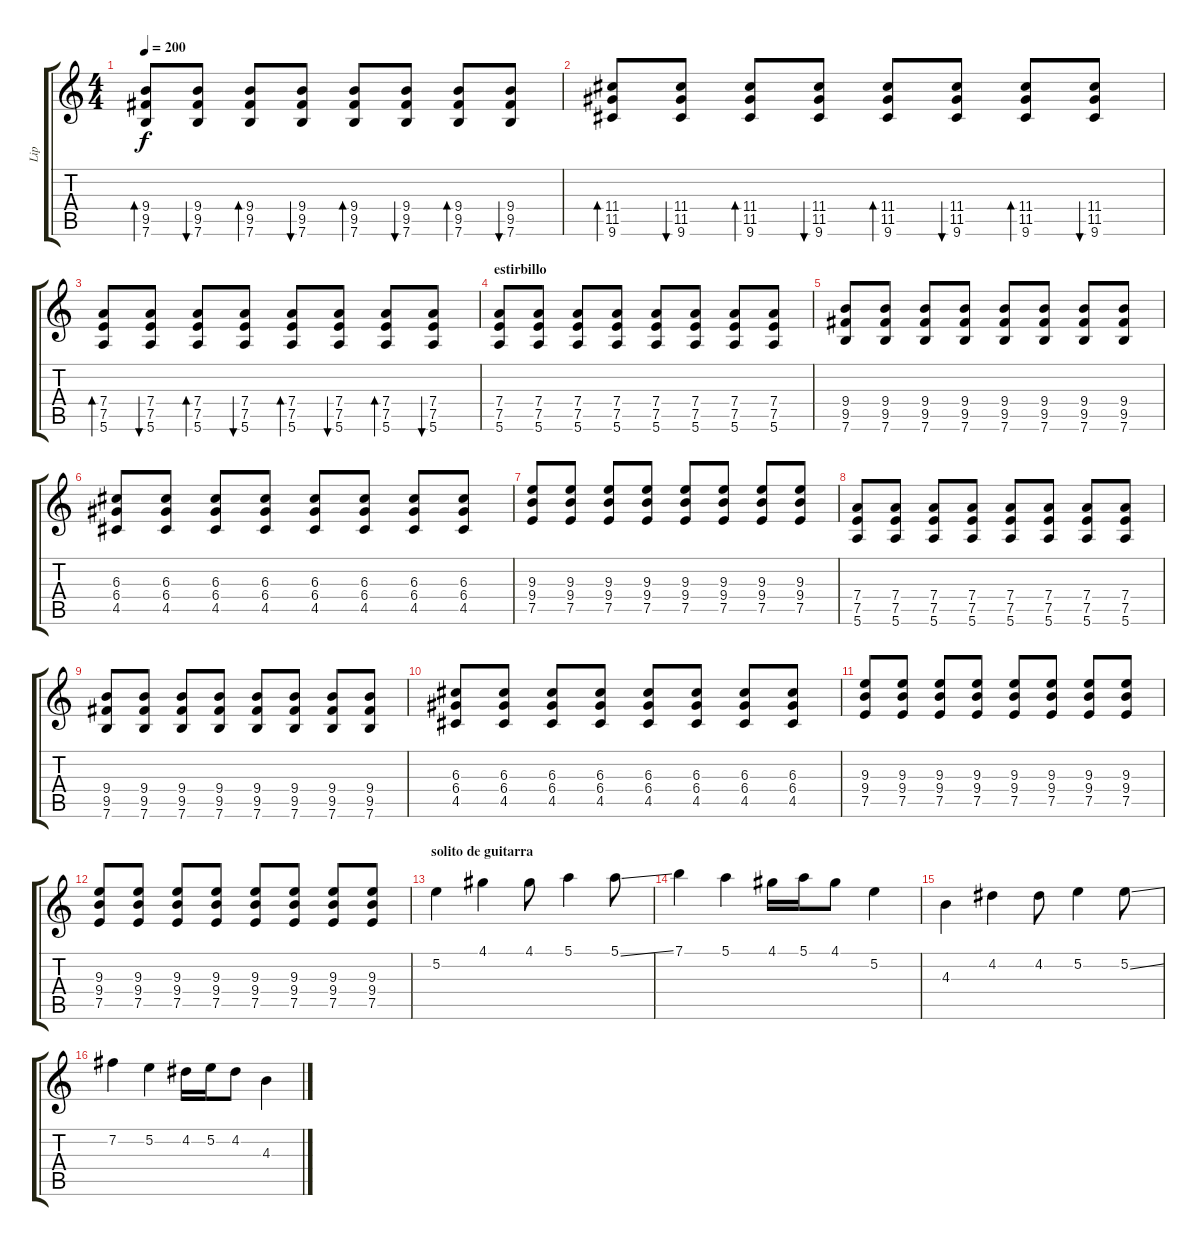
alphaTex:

\track ("Lip" "Lip") {instrument distortionguitar}
\staff {score tabs}
\tuning (E4 B3 G3 D3 A2 E2) {hide}
\ts (4 4)
\tempo 200
\clef g2
\ks c
(9.4 9.5 7.6).8{bd 240 dy f} (9.4 9.5 7.6).8{bu 240} (9.4 9.5 7.6).8{bd 240} (9.4 9.5 7.6).8{bu 240} (9.4 9.5 7.6).8{bd 240} (9.4 9.5 7.6).8{bu 240} (9.4 9.5 7.6).8{bd 240} (9.4 9.5 7.6).8{bu 240} |
(11.4 11.5 9.6).8{bd 240} (11.4 11.5 9.6).8{bu 240} (11.4 11.5 9.6).8{bd 240} (11.4 11.5 9.6).8{bu 240} (11.4 11.5 9.6).8{bd 240} (11.4 11.5 9.6).8{bu 240} (11.4 11.5 9.6).8{bd 240} (11.4 11.5 9.6).8{bu 240} |
(7.4 7.5 5.6).8{bd 240} (7.4 7.5 5.6).8{bu 240} (7.4 7.5 5.6).8{bd 240} (7.4 7.5 5.6).8{bu 240} (7.4 7.5 5.6).8{bd 240} (7.4 7.5 5.6).8{bu 240} (7.4 7.5 5.6).8{bd 240} (7.4 7.5 5.6).8{bu 240} |
\section ("" "estirbillo")
(7.4 7.5 5.6).8 (7.4 7.5 5.6).8 (7.4 7.5 5.6).8 (7.4 7.5 5.6).8 (7.4 7.5 5.6).8 (7.4 7.5 5.6).8 (7.4 7.5 5.6).8 (7.4 7.5 5.6).8 |
(9.4 9.5 7.6).8 (9.4 9.5 7.6).8 (9.4 9.5 7.6).8 (9.4 9.5 7.6).8 (9.4 9.5 7.6).8 (9.4 9.5 7.6).8 (9.4 9.5 7.6).8 (9.4 9.5 7.6).8 |
(6.3 6.4 4.5).8 (6.3 6.4 4.5).8 (6.3 6.4 4.5).8 (6.3 6.4 4.5).8 (6.3 6.4 4.5).8 (6.3 6.4 4.5).8 (6.3 6.4 4.5).8 (6.3 6.4 4.5).8 |
(9.3 9.4 7.5).8 (9.3 9.4 7.5).8 (9.3 9.4 7.5).8 (9.3 9.4 7.5).8 (9.3 9.4 7.5).8 (9.3 9.4 7.5).8 (9.3 9.4 7.5).8 (9.3 9.4 7.5).8 |
(7.4 7.5 5.6).8 (7.4 7.5 5.6).8 (7.4 7.5 5.6).8 (7.4 7.5 5.6).8 (7.4 7.5 5.6).8 (7.4 7.5 5.6).8 (7.4 7.5 5.6).8 (7.4 7.5 5.6).8 |
(9.4 9.5 7.6).8 (9.4 9.5 7.6).8 (9.4 9.5 7.6).8 (9.4 9.5 7.6).8 (9.4 9.5 7.6).8 (9.4 9.5 7.6).8 (9.4 9.5 7.6).8 (9.4 9.5 7.6).8 |
(6.3 6.4 4.5).8 (6.3 6.4 4.5).8 (6.3 6.4 4.5).8 (6.3 6.4 4.5).8 (6.3 6.4 4.5).8 (6.3 6.4 4.5).8 (6.3 6.4 4.5).8 (6.3 6.4 4.5).8 |
(9.3 9.4 7.5).8 (9.3 9.4 7.5).8 (9.3 9.4 7.5).8 (9.3 9.4 7.5).8 (9.3 9.4 7.5).8 (9.3 9.4 7.5).8 (9.3 9.4 7.5).8 (9.3 9.4 7.5).8 |
(9.3 9.4 7.5).8 (9.3 9.4 7.5).8 (9.3 9.4 7.5).8 (9.3 9.4 7.5).8 (9.3 9.4 7.5).8 (9.3 9.4 7.5).8 (9.3 9.4 7.5).8 (9.3 9.4 7.5).8 |
\section ("" "solito de guitarra")
5.2.4 4.1.4 4.1.8 5.1.4 5.1{ss}.8 |
7.1.4 5.1.4 4.1.16 5.1.16 4.1.8 5.2.4 |
4.3.4 4.2.4 4.2.8 5.2.4 5.2{ss}.8 |
7.2.4 5.2.4 4.2.16 5.2.16 4.2.8 4.3.4
